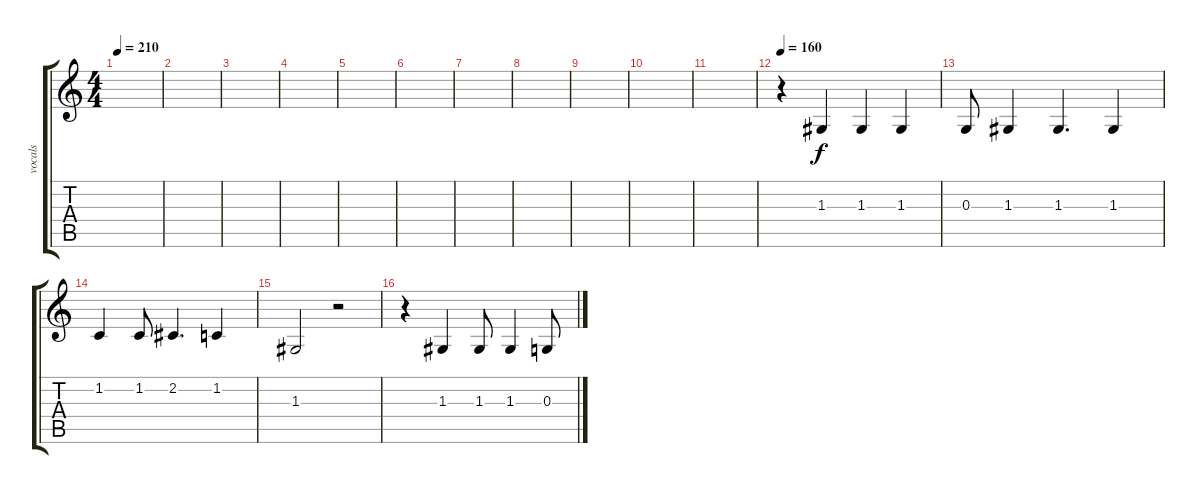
\track ("vocals" "vocals") {instrument lead6voice}
\staff {score tabs}
\tuning (E4 B3 G3 D3 A2 E2) {hide}
\ts (4 4)
\tempo 210
\clef g2
\ks c
|
|
|
|
|
|
|
|
|
|
|
\tempo 160
r.4 1.3.4 1.3.4 1.3.4 |
0.3.8 1.3.4 1.3.4{d} 1.3.4 |
1.2.4 1.2.8 2.2.4{d} 1.2.4 |
1.3.2 r.2 |
r.4 1.3.4 1.3.8 1.3.4 0.3.8
